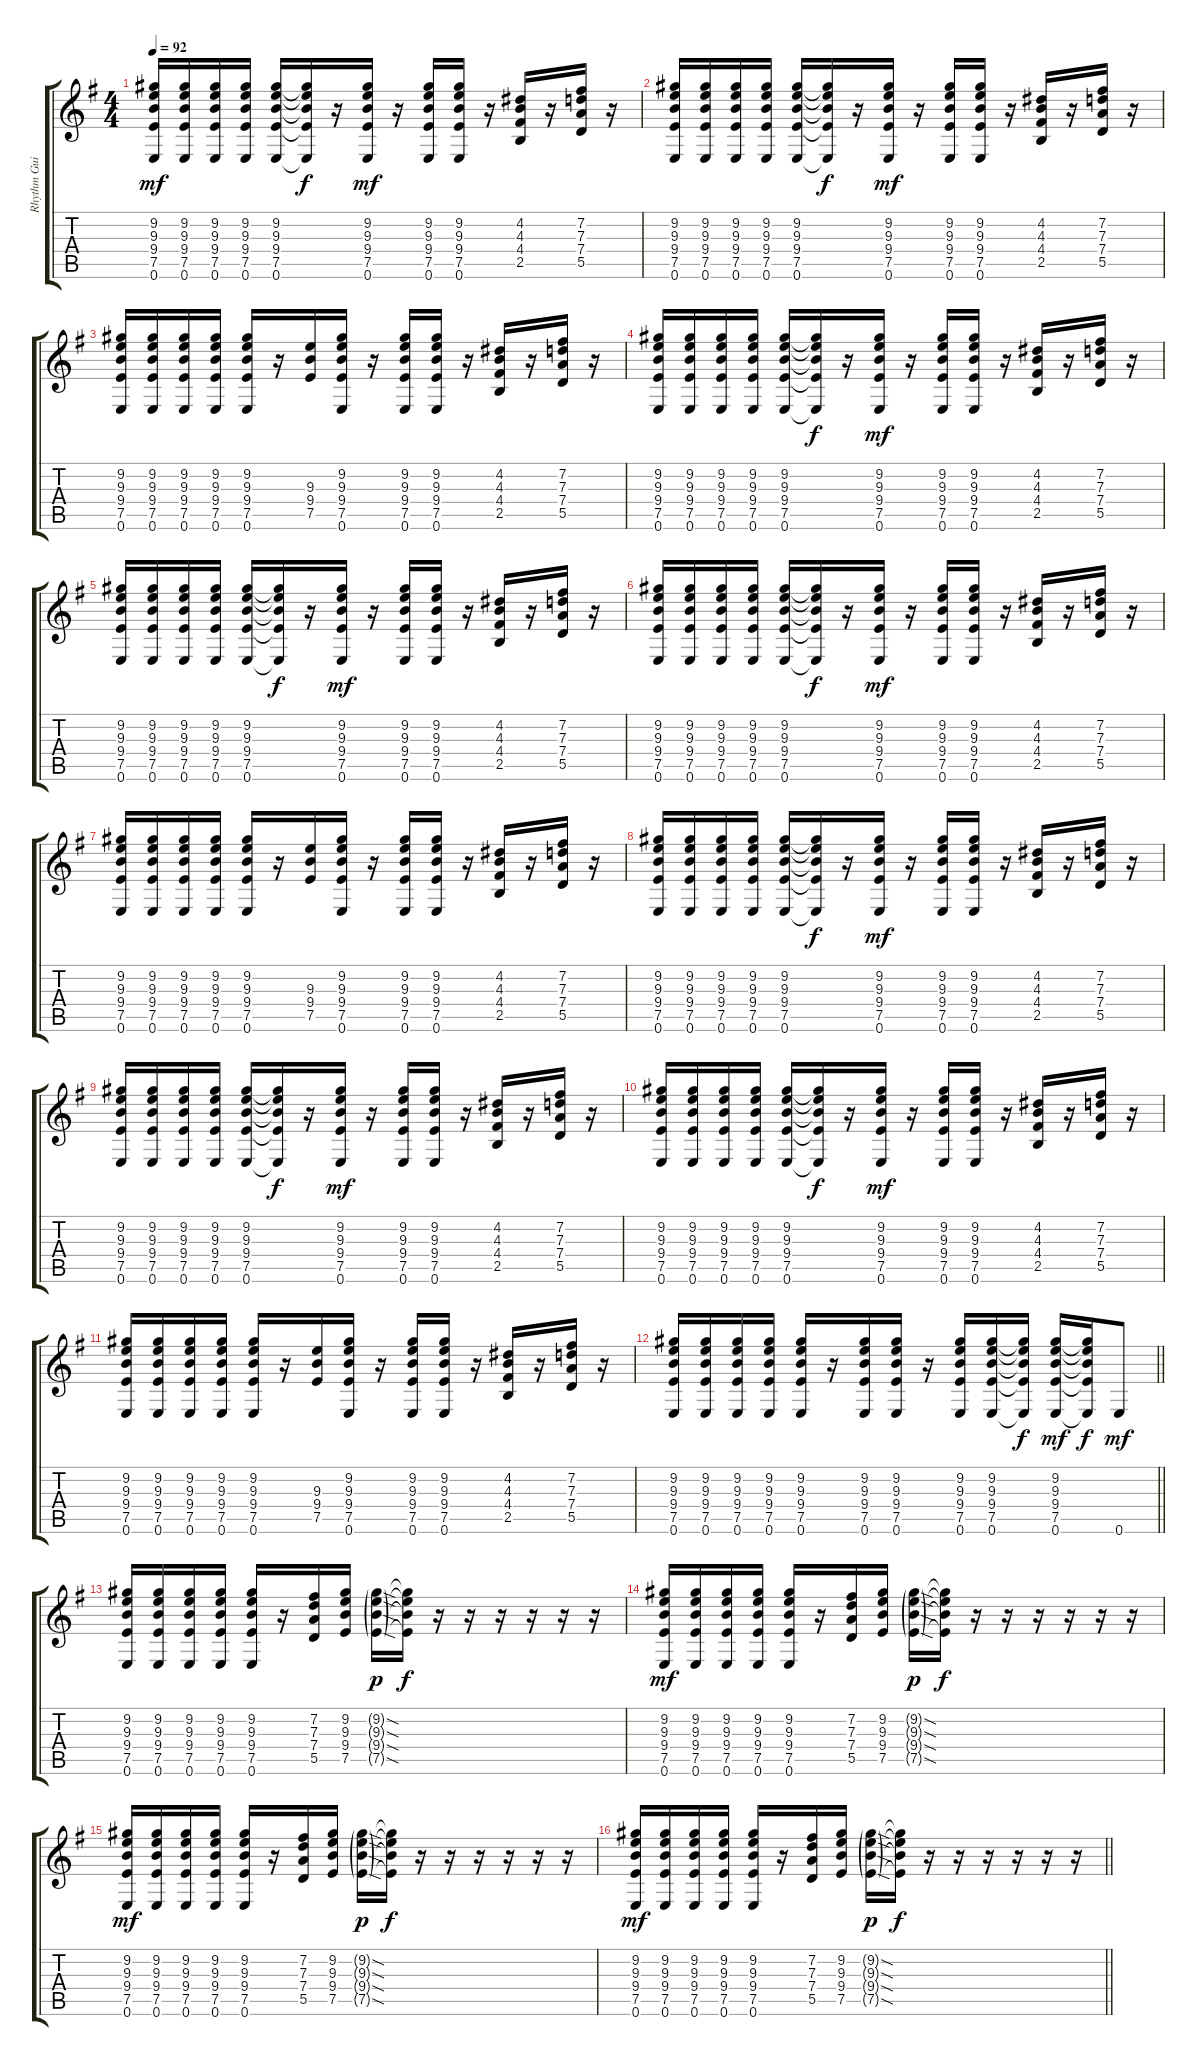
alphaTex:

\track ("Rhythm Guitar 2" "Rhythm Gui") {instrument overdrivenguitar}
\staff {score tabs}
\tuning (E4 B3 G3 D3 A2 E2) {hide}
\ts (4 4)
\tempo 92
\clef g2
\ks g
(9.2 9.3 9.4 7.5 0.6).16{dy mf} (9.2 9.3 9.4 7.5 0.6).16 (9.2 9.3 9.4 7.5 0.6).16 (9.2 9.3 9.4 7.5 0.6).16 (9.2 9.3 9.4 7.5 0.6).16 (9.2{t} 9.3{t} 9.4{t} 7.5{t} 0.6{t}).16{dy f} r.16 (9.2 9.3 9.4 7.5 0.6).16{dy mf} r.16 (9.2 9.3 9.4 7.5 0.6).16 (9.2 9.3 9.4 7.5 0.6).16 r.16 (4.2 4.3 4.4 2.5).16 r.16 (7.2 7.3 7.4 5.5).16 r.16 |
(9.2 9.3 9.4 7.5 0.6).16 (9.2 9.3 9.4 7.5 0.6).16 (9.2 9.3 9.4 7.5 0.6).16 (9.2 9.3 9.4 7.5 0.6).16 (9.2 9.3 9.4 7.5 0.6).16 (9.2{t} 9.3{t} 9.4{t} 7.5{t} 0.6{t}).16{dy f} r.16 (9.2 9.3 9.4 7.5 0.6).16{dy mf} r.16 (9.2 9.3 9.4 7.5 0.6).16 (9.2 9.3 9.4 7.5 0.6).16 r.16 (4.2 4.3 4.4 2.5).16 r.16 (7.2 7.3 7.4 5.5).16 r.16 |
(9.2 9.3 9.4 7.5 0.6).16 (9.2 9.3 9.4 7.5 0.6).16 (9.2 9.3 9.4 7.5 0.6).16 (9.2 9.3 9.4 7.5 0.6).16 (9.2 9.3 9.4 7.5 0.6).16 r.16 (9.3 9.4 7.5).16 (9.2 9.3 9.4 7.5 0.6).16 r.16 (9.2 9.3 9.4 7.5 0.6).16 (9.2 9.3 9.4 7.5 0.6).16 r.16 (4.2 4.3 4.4 2.5).16 r.16 (7.2 7.3 7.4 5.5).16 r.16 |
(9.2 9.3 9.4 7.5 0.6).16 (9.2 9.3 9.4 7.5 0.6).16 (9.2 9.3 9.4 7.5 0.6).16 (9.2 9.3 9.4 7.5 0.6).16 (9.2 9.3 9.4 7.5 0.6).16 (9.2{t} 9.3{t} 9.4{t} 7.5{t} 0.6{t}).16{dy f} r.16 (9.2 9.3 9.4 7.5 0.6).16{dy mf} r.16 (9.2 9.3 9.4 7.5 0.6).16 (9.2 9.3 9.4 7.5 0.6).16 r.16 (4.2 4.3 4.4 2.5).16 r.16 (7.2 7.3 7.4 5.5).16 r.16 |
(9.2 9.3 9.4 7.5 0.6).16 (9.2 9.3 9.4 7.5 0.6).16 (9.2 9.3 9.4 7.5 0.6).16 (9.2 9.3 9.4 7.5 0.6).16 (9.2 9.3 9.4 7.5 0.6).16 (9.2{t} 9.3{t} 9.4{t} 7.5{t} 0.6{t}).16{dy f} r.16 (9.2 9.3 9.4 7.5 0.6).16{dy mf} r.16 (9.2 9.3 9.4 7.5 0.6).16 (9.2 9.3 9.4 7.5 0.6).16 r.16 (4.2 4.3 4.4 2.5).16 r.16 (7.2 7.3 7.4 5.5).16 r.16 |
(9.2 9.3 9.4 7.5 0.6).16 (9.2 9.3 9.4 7.5 0.6).16 (9.2 9.3 9.4 7.5 0.6).16 (9.2 9.3 9.4 7.5 0.6).16 (9.2 9.3 9.4 7.5 0.6).16 (9.2{t} 9.3{t} 9.4{t} 7.5{t} 0.6{t}).16{dy f} r.16 (9.2 9.3 9.4 7.5 0.6).16{dy mf} r.16 (9.2 9.3 9.4 7.5 0.6).16 (9.2 9.3 9.4 7.5 0.6).16 r.16 (4.2 4.3 4.4 2.5).16 r.16 (7.2 7.3 7.4 5.5).16 r.16 |
(9.2 9.3 9.4 7.5 0.6).16 (9.2 9.3 9.4 7.5 0.6).16 (9.2 9.3 9.4 7.5 0.6).16 (9.2 9.3 9.4 7.5 0.6).16 (9.2 9.3 9.4 7.5 0.6).16 r.16 (9.3 9.4 7.5).16 (9.2 9.3 9.4 7.5 0.6).16 r.16 (9.2 9.3 9.4 7.5 0.6).16 (9.2 9.3 9.4 7.5 0.6).16 r.16 (4.2 4.3 4.4 2.5).16 r.16 (7.2 7.3 7.4 5.5).16 r.16 |
(9.2 9.3 9.4 7.5 0.6).16 (9.2 9.3 9.4 7.5 0.6).16 (9.2 9.3 9.4 7.5 0.6).16 (9.2 9.3 9.4 7.5 0.6).16 (9.2 9.3 9.4 7.5 0.6).16 (9.2{t} 9.3{t} 9.4{t} 7.5{t} 0.6{t}).16{dy f} r.16 (9.2 9.3 9.4 7.5 0.6).16{dy mf} r.16 (9.2 9.3 9.4 7.5 0.6).16 (9.2 9.3 9.4 7.5 0.6).16 r.16 (4.2 4.3 4.4 2.5).16 r.16 (7.2 7.3 7.4 5.5).16 r.16 |
(9.2 9.3 9.4 7.5 0.6).16 (9.2 9.3 9.4 7.5 0.6).16 (9.2 9.3 9.4 7.5 0.6).16 (9.2 9.3 9.4 7.5 0.6).16 (9.2 9.3 9.4 7.5 0.6).16 (9.2{t} 9.3{t} 9.4{t} 7.5{t} 0.6{t}).16{dy f} r.16 (9.2 9.3 9.4 7.5 0.6).16{dy mf} r.16 (9.2 9.3 9.4 7.5 0.6).16 (9.2 9.3 9.4 7.5 0.6).16 r.16 (4.2 4.3 4.4 2.5).16 r.16 (7.2 7.3 7.4 5.5).16 r.16 |
(9.2 9.3 9.4 7.5 0.6).16 (9.2 9.3 9.4 7.5 0.6).16 (9.2 9.3 9.4 7.5 0.6).16 (9.2 9.3 9.4 7.5 0.6).16 (9.2 9.3 9.4 7.5 0.6).16 (9.2{t} 9.3{t} 9.4{t} 7.5{t} 0.6{t}).16{dy f} r.16 (9.2 9.3 9.4 7.5 0.6).16{dy mf} r.16 (9.2 9.3 9.4 7.5 0.6).16 (9.2 9.3 9.4 7.5 0.6).16 r.16 (4.2 4.3 4.4 2.5).16 r.16 (7.2 7.3 7.4 5.5).16 r.16 |
(9.2 9.3 9.4 7.5 0.6).16 (9.2 9.3 9.4 7.5 0.6).16 (9.2 9.3 9.4 7.5 0.6).16 (9.2 9.3 9.4 7.5 0.6).16 (9.2 9.3 9.4 7.5 0.6).16 r.16 (9.3 9.4 7.5).16 (9.2 9.3 9.4 7.5 0.6).16 r.16 (9.2 9.3 9.4 7.5 0.6).16 (9.2 9.3 9.4 7.5 0.6).16 r.16 (4.2 4.3 4.4 2.5).16 r.16 (7.2 7.3 7.4 5.5).16 r.16 |
\barLineRight lightlight
(9.2 9.3 9.4 7.5 0.6).16 (9.2 9.3 9.4 7.5 0.6).16 (9.2 9.3 9.4 7.5 0.6).16 (9.2 9.3 9.4 7.5 0.6).16 (9.2 9.3 9.4 7.5 0.6).16 r.16 (9.2 9.3 9.4 7.5 0.6).16 (9.2 9.3 9.4 7.5 0.6).16 r.16 (9.2 9.3 9.4 7.5 0.6).16 (9.2 9.3 9.4 7.5 0.6).16 (9.2{t} 9.3{t} 9.4{t} 7.5{t} 0.6{t}).16{dy f} (9.2 9.3 9.4 7.5 0.6).16{dy mf} (9.2{t} 9.3{t} 9.4{t} 7.5{t} 0.6{t}).16{dy f} 0.6.8{dy mf} |
(9.2 9.3 9.4 7.5 0.6).16 (9.2 9.3 9.4 7.5 0.6).16 (9.2 9.3 9.4 7.5 0.6).16 (9.2 9.3 9.4 7.5 0.6).16 (9.2 9.3 9.4 7.5 0.6).16 r.16 (7.2 7.3 7.4 5.5).16 (9.2 9.3 9.4 7.5).16 (9.2{sod g} 9.3{sod g} 9.4{sod g} 7.5{sod g}).16{dy p} (9.2{t} 9.3{t} 9.4{t} 7.5{t}).16{dy f} r.16 r.16 r.16 r.16 r.16 r.16 |
(9.2 9.3 9.4 7.5 0.6).16{dy mf} (9.2 9.3 9.4 7.5 0.6).16 (9.2 9.3 9.4 7.5 0.6).16 (9.2 9.3 9.4 7.5 0.6).16 (9.2 9.3 9.4 7.5 0.6).16 r.16 (7.2 7.3 7.4 5.5).16 (9.2 9.3 9.4 7.5).16 (9.2{sod g} 9.3{sod g} 9.4{sod g} 7.5{sod g}).16{dy p} (9.2{t} 9.3{t} 9.4{t} 7.5{t}).16{dy f} r.16 r.16 r.16 r.16 r.16 r.16 |
(9.2 9.3 9.4 7.5 0.6).16{dy mf} (9.2 9.3 9.4 7.5 0.6).16 (9.2 9.3 9.4 7.5 0.6).16 (9.2 9.3 9.4 7.5 0.6).16 (9.2 9.3 9.4 7.5 0.6).16 r.16 (7.2 7.3 7.4 5.5).16 (9.2 9.3 9.4 7.5).16 (9.2{sod g} 9.3{sod g} 9.4{sod g} 7.5{sod g}).16{dy p} (9.2{t} 9.3{t} 9.4{t} 7.5{t}).16{dy f} r.16 r.16 r.16 r.16 r.16 r.16 |
\barLineRight lightlight
(9.2 9.3 9.4 7.5 0.6).16{dy mf} (9.2 9.3 9.4 7.5 0.6).16 (9.2 9.3 9.4 7.5 0.6).16 (9.2 9.3 9.4 7.5 0.6).16 (9.2 9.3 9.4 7.5 0.6).16 r.16 (7.2 7.3 7.4 5.5).16 (9.2 9.3 9.4 7.5).16 (9.2{sod g} 9.3{sod g} 9.4{sod g} 7.5{sod g}).16{dy p} (9.2{t} 9.3{t} 9.4{t} 7.5{t}).16{dy f} r.16 r.16 r.16 r.16 r.16 r.16
